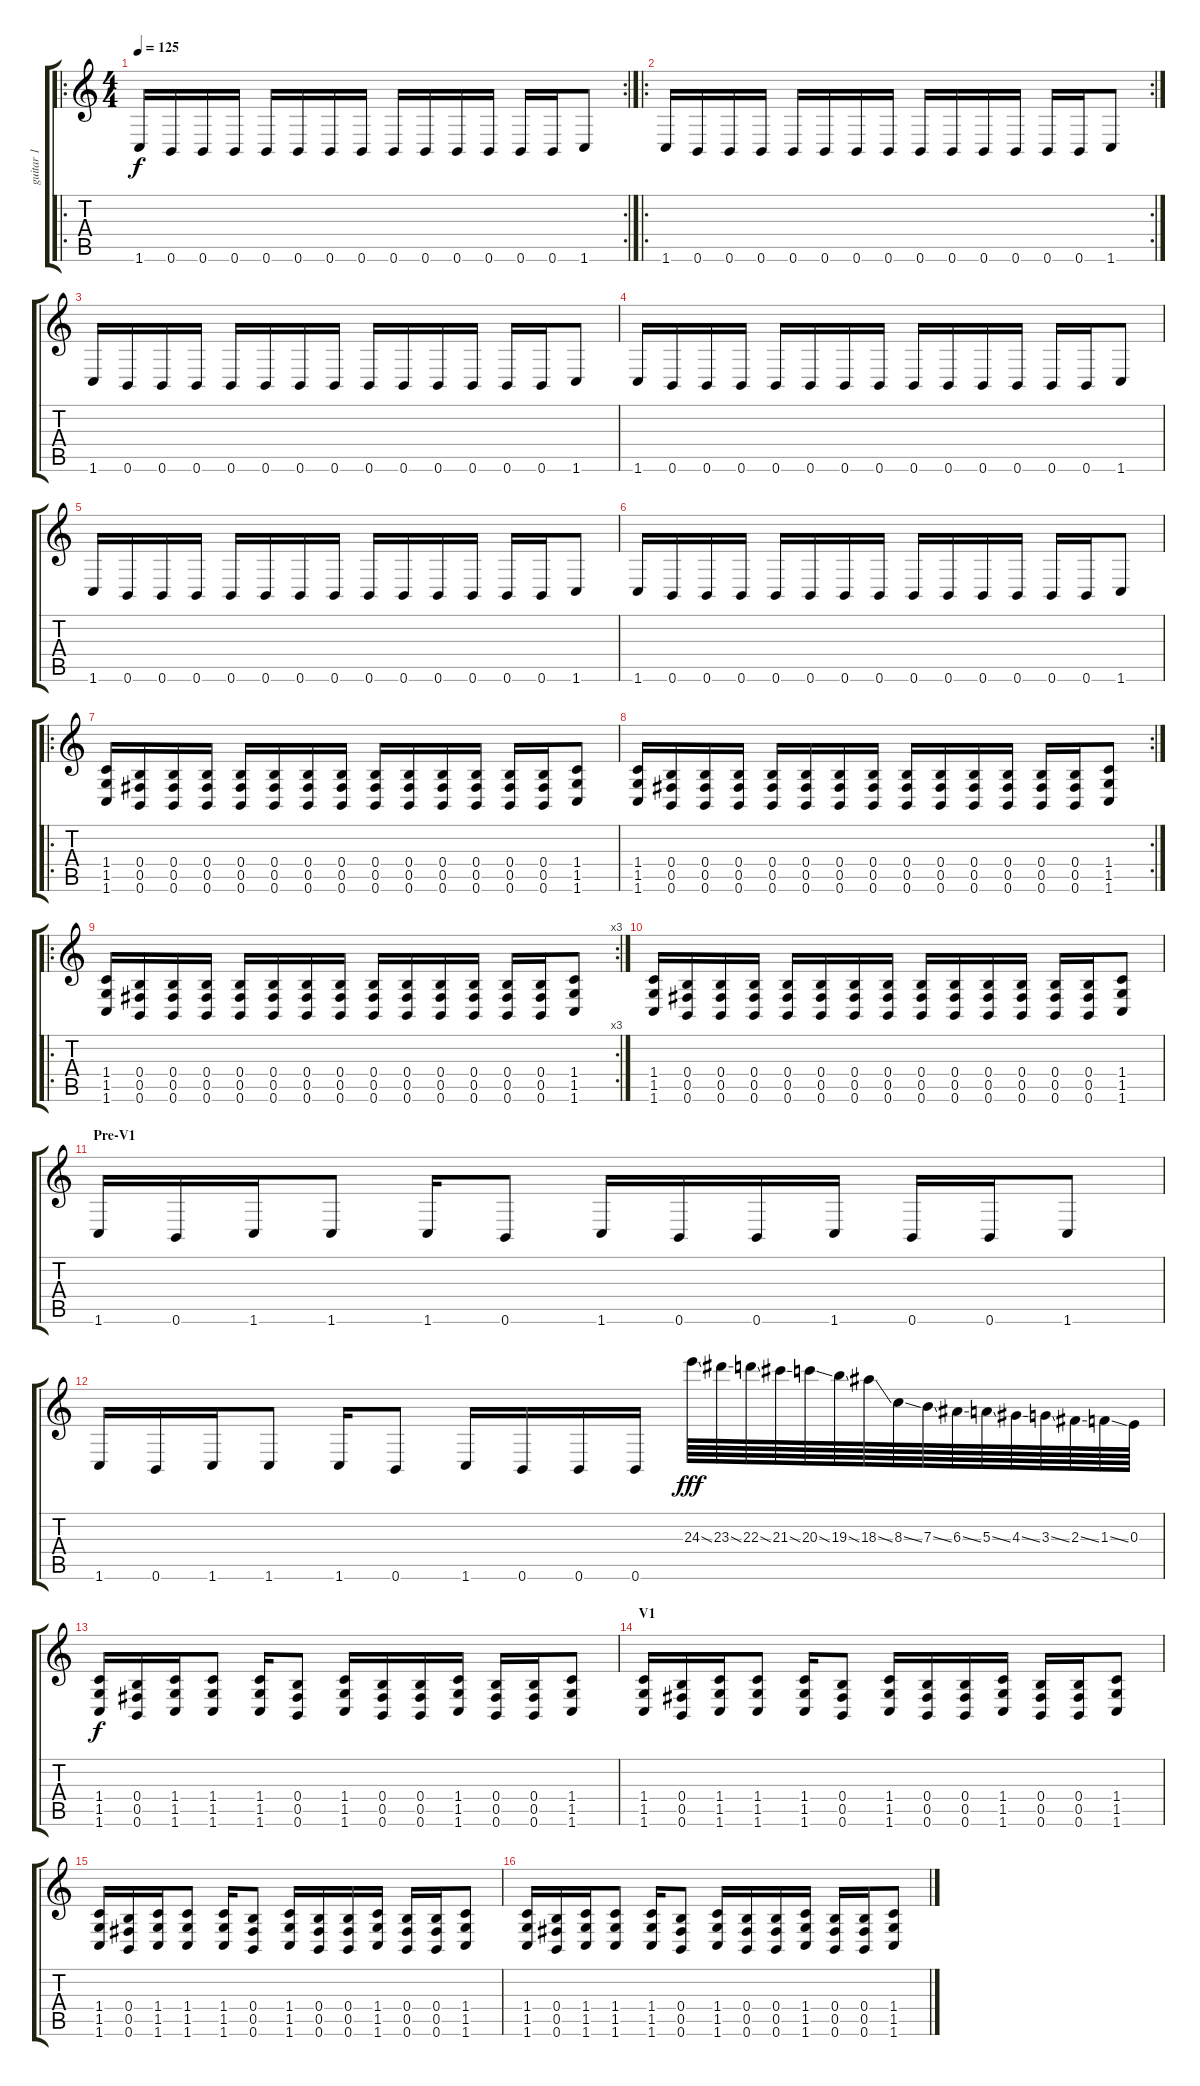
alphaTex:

\track ("guitar 1" "guitar 1") {instrument distortionguitar}
\staff {score tabs}
\tuning (Db4 Ab3 E3 B2 Gb2 B1) {hide}
\ro
\rc 2
\ts (4 4)
\tempo 125
\clef g2
\ks c
1.6.16{dy f instrument distortionguitar} 0.6.16 0.6.16 0.6.16 0.6.16 0.6.16 0.6.16 0.6.16 0.6.16 0.6.16 0.6.16 0.6.16 0.6.16 0.6.16 1.6.8 |
\ro
\rc 2
1.6.16 0.6.16 0.6.16 0.6.16 0.6.16 0.6.16 0.6.16 0.6.16 0.6.16 0.6.16 0.6.16 0.6.16 0.6.16 0.6.16 1.6.8 |
1.6.16 0.6.16 0.6.16 0.6.16 0.6.16 0.6.16 0.6.16 0.6.16 0.6.16 0.6.16 0.6.16 0.6.16 0.6.16 0.6.16 1.6.8 |
1.6.16 0.6.16 0.6.16 0.6.16 0.6.16 0.6.16 0.6.16 0.6.16 0.6.16 0.6.16 0.6.16 0.6.16 0.6.16 0.6.16 1.6.8 |
1.6.16 0.6.16 0.6.16 0.6.16 0.6.16 0.6.16 0.6.16 0.6.16 0.6.16 0.6.16 0.6.16 0.6.16 0.6.16 0.6.16 1.6.8 |
1.6.16 0.6.16 0.6.16 0.6.16 0.6.16 0.6.16 0.6.16 0.6.16 0.6.16 0.6.16 0.6.16 0.6.16 0.6.16 0.6.16 1.6.8 |
\ro
(1.4 1.5 1.6).16 (0.4 0.5 0.6).16 (0.4 0.5 0.6).16 (0.4 0.5 0.6).16 (0.4 0.5 0.6).16 (0.4 0.5 0.6).16 (0.4 0.5 0.6).16 (0.4 0.5 0.6).16 (0.4 0.5 0.6).16 (0.4 0.5 0.6).16 (0.4 0.5 0.6).16 (0.4 0.5 0.6).16 (0.4 0.5 0.6).16 (0.4 0.5 0.6).16 (1.4 1.5 1.6).8 |
\rc 2
(1.4 1.5 1.6).16 (0.4 0.5 0.6).16 (0.4 0.5 0.6).16 (0.4 0.5 0.6).16 (0.4 0.5 0.6).16 (0.4 0.5 0.6).16 (0.4 0.5 0.6).16 (0.4 0.5 0.6).16 (0.4 0.5 0.6).16 (0.4 0.5 0.6).16 (0.4 0.5 0.6).16 (0.4 0.5 0.6).16 (0.4 0.5 0.6).16 (0.4 0.5 0.6).16 (1.4 1.5 1.6).8 |
\ro
\rc 3
(1.4 1.5 1.6).16 (0.4 0.5 0.6).16 (0.4 0.5 0.6).16 (0.4 0.5 0.6).16 (0.4 0.5 0.6).16 (0.4 0.5 0.6).16 (0.4 0.5 0.6).16 (0.4 0.5 0.6).16 (0.4 0.5 0.6).16 (0.4 0.5 0.6).16 (0.4 0.5 0.6).16 (0.4 0.5 0.6).16 (0.4 0.5 0.6).16 (0.4 0.5 0.6).16 (1.4 1.5 1.6).8 |
(1.4 1.5 1.6).16 (0.4 0.5 0.6).16 (0.4 0.5 0.6).16 (0.4 0.5 0.6).16 (0.4 0.5 0.6).16 (0.4 0.5 0.6).16 (0.4 0.5 0.6).16 (0.4 0.5 0.6).16 (0.4 0.5 0.6).16 (0.4 0.5 0.6).16 (0.4 0.5 0.6).16 (0.4 0.5 0.6).16 (0.4 0.5 0.6).16 (0.4 0.5 0.6).16 (1.4 1.5 1.6).8 |
\section ("" "Pre-V1")
1.6.16 0.6.16 1.6.16 1.6.8 1.6.16 0.6.8 1.6.16 0.6.16 0.6.16 1.6.16 0.6.16 0.6.16 1.6.8 |
1.6.16 0.6.16 1.6.16 1.6.8 1.6.16 0.6.8 1.6.16 0.6.16 0.6.16 0.6.16 24.3{ss}.64{dy fff} 23.3{ss}.64 22.3{ss}.64 21.3{ss}.64 20.3{ss}.64 19.3{ss}.64 18.3{ss}.64 8.3{ss}.64 7.3{ss}.64 6.3{ss}.64 5.3{ss}.64 4.3{ss}.64 3.3{ss}.64 2.3{ss}.64 1.3{ss}.64 0.3.64 |
(1.4 1.5 1.6).16{dy f} (0.4 0.5 0.6).16 (1.4 1.5 1.6).16 (1.4 1.5 1.6).8 (1.4 1.5 1.6).16 (0.4 0.5 0.6).8 (1.4 1.5 1.6).16 (0.4 0.5 0.6).16 (0.4 0.5 0.6).16 (1.4 1.5 1.6).16 (0.4 0.5 0.6).16 (0.4 0.5 0.6).16 (1.4 1.5 1.6).8 |
\section ("" "V1")
(1.4 1.5 1.6).16 (0.4 0.5 0.6).16 (1.4 1.5 1.6).16 (1.4 1.5 1.6).8 (1.4 1.5 1.6).16 (0.4 0.5 0.6).8 (1.4 1.5 1.6).16 (0.4 0.5 0.6).16 (0.4 0.5 0.6).16 (1.4 1.5 1.6).16 (0.4 0.5 0.6).16 (0.4 0.5 0.6).16 (1.4 1.5 1.6).8 |
(1.4 1.5 1.6).16 (0.4 0.5 0.6).16 (1.4 1.5 1.6).16 (1.4 1.5 1.6).8 (1.4 1.5 1.6).16 (0.4 0.5 0.6).8 (1.4 1.5 1.6).16 (0.4 0.5 0.6).16 (0.4 0.5 0.6).16 (1.4 1.5 1.6).16 (0.4 0.5 0.6).16 (0.4 0.5 0.6).16 (1.4 1.5 1.6).8 |
(1.4 1.5 1.6).16 (0.4 0.5 0.6).16 (1.4 1.5 1.6).16 (1.4 1.5 1.6).8 (1.4 1.5 1.6).16 (0.4 0.5 0.6).8 (1.4 1.5 1.6).16 (0.4 0.5 0.6).16 (0.4 0.5 0.6).16 (1.4 1.5 1.6).16 (0.4 0.5 0.6).16 (0.4 0.5 0.6).16 (1.4 1.5 1.6).8
